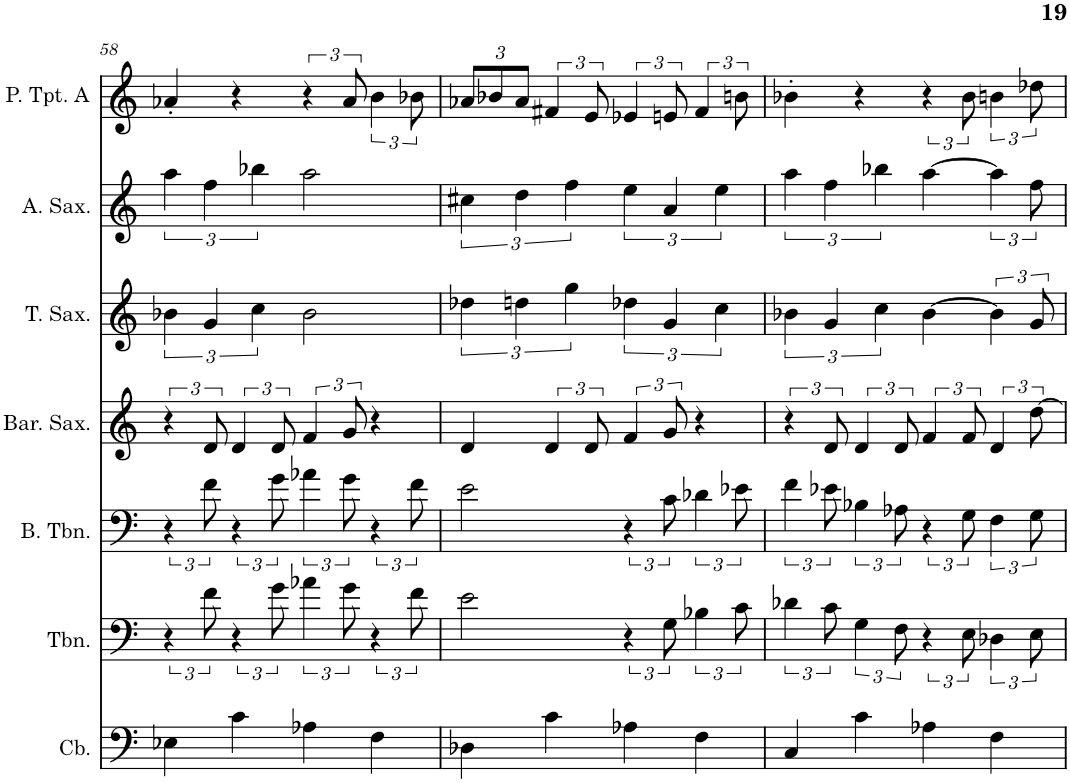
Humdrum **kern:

**kern	**kern	**kern	**kern	**kern	**kern	**kern
*part7	*part6	*part5	*part4	*part3	*part2	*part1
*staff7	*staff6	*staff5	*staff4	*staff3	*staff2	*staff1
*I"Contrabass	*I"Trombone	*I"Bass Trombone	*I"Baritone Saxophone	*I"Tenor Saxophone	*I"Alto Saxophone	*I"Piccolo Trumpet in A
*I'Cb.	*I'Tbn.	*I'B. Tbn.	*I'Bar. Sax.	*I'T. Sax.	*I'A. Sax.	*I'P. Tpt. A
!!LO:PB:g=z
*clefF4	*clefF4	*clefF4	*clefG2	*clefG2	*clefG2	*clefG2
*Trd7c12	*	*	*Trd12c21	*Trd8c14	*Trd5c9	*Trd-5c-9
*k[]	*k[]	*k[]	*k[]	*k[]	*k[]	*k[]
*M4/4	*M4/4	*M4/4	*M4/4	*M4/4	*M4/4	*M4/4
=58	=58	=58	=58	=58	=58	=58
4E-X\	6r	6r	6r	6b-X\	6aa\	4a-X'/
.	12f\	12f\	12d/	6g/	6ff\	.
4c\	6r	6r	6d/	.	.	4r
.	.	.	.	6cc\	6bb-X\	.
.	12g\	12g\	12d/	.	.	.
4A-X\	6a-X\	6a-X\	6f/	2b-\	2aa\	6r
.	12g\	12g\	12g/	.	.	12a-/
4F\	6r	6r	4r	.	.	6b\
.	12f\	12f\	.	.	.	12b-X\
=59	=59	=59	=59	=59	=59	=59
*	*	*	*	*	*	*Xbrackettup
4D-X\	2e\	2e\	4d/	6dd-X\	6cc#X\	12a-X/L
.	.	.	.	.	.	12b-X/
.	.	.	.	6ddn\	6dd\	12a-/J
*	*	*	*	*	*	*brackettup
4c\	.	.	6d/	.	.	6f#X/
.	.	.	.	6gg\	6ff\	.
.	.	.	12d/	.	.	12e/
4A-X\	6r	6r	6f/	6dd-X\	6ee\	6e-X/
.	12G\	12c\	12g/	6g/	6a/	12en/
4F\	6B-X\	6d-X\	4r	.	.	6f#/
.	.	.	.	6cc\	6ee\	.
.	12c\	12e-X\	.	.	.	12bn\
=60	=60	=60	=60	=60	=60	=60
4C/	6d-X\	6f\	6r	6b-X\	6aa\	4b-X'\
.	12c\	12e-X\	12d/	6g/	6ff\	.
4c\	6G\	6B-X\	6d/	.	.	4r
.	.	.	.	6cc\	6bb-X\	.
.	12F\	12A-X\	12d/	.	.	.
4A-X\	6r	6r	6f/	[4b-\	[4aa\	6r
.	12E\	12G\	12f/	.	.	12b-\
4F\	6D-X\	6F\	6d/	6b-\]	6aa\]	6bn\
.	12E\	12G\	[12dd\	12g/	12ff\	12dd-X\
=	=	=	=	=	=	=
*-	*-	*-	*-	*-	*-	*-
